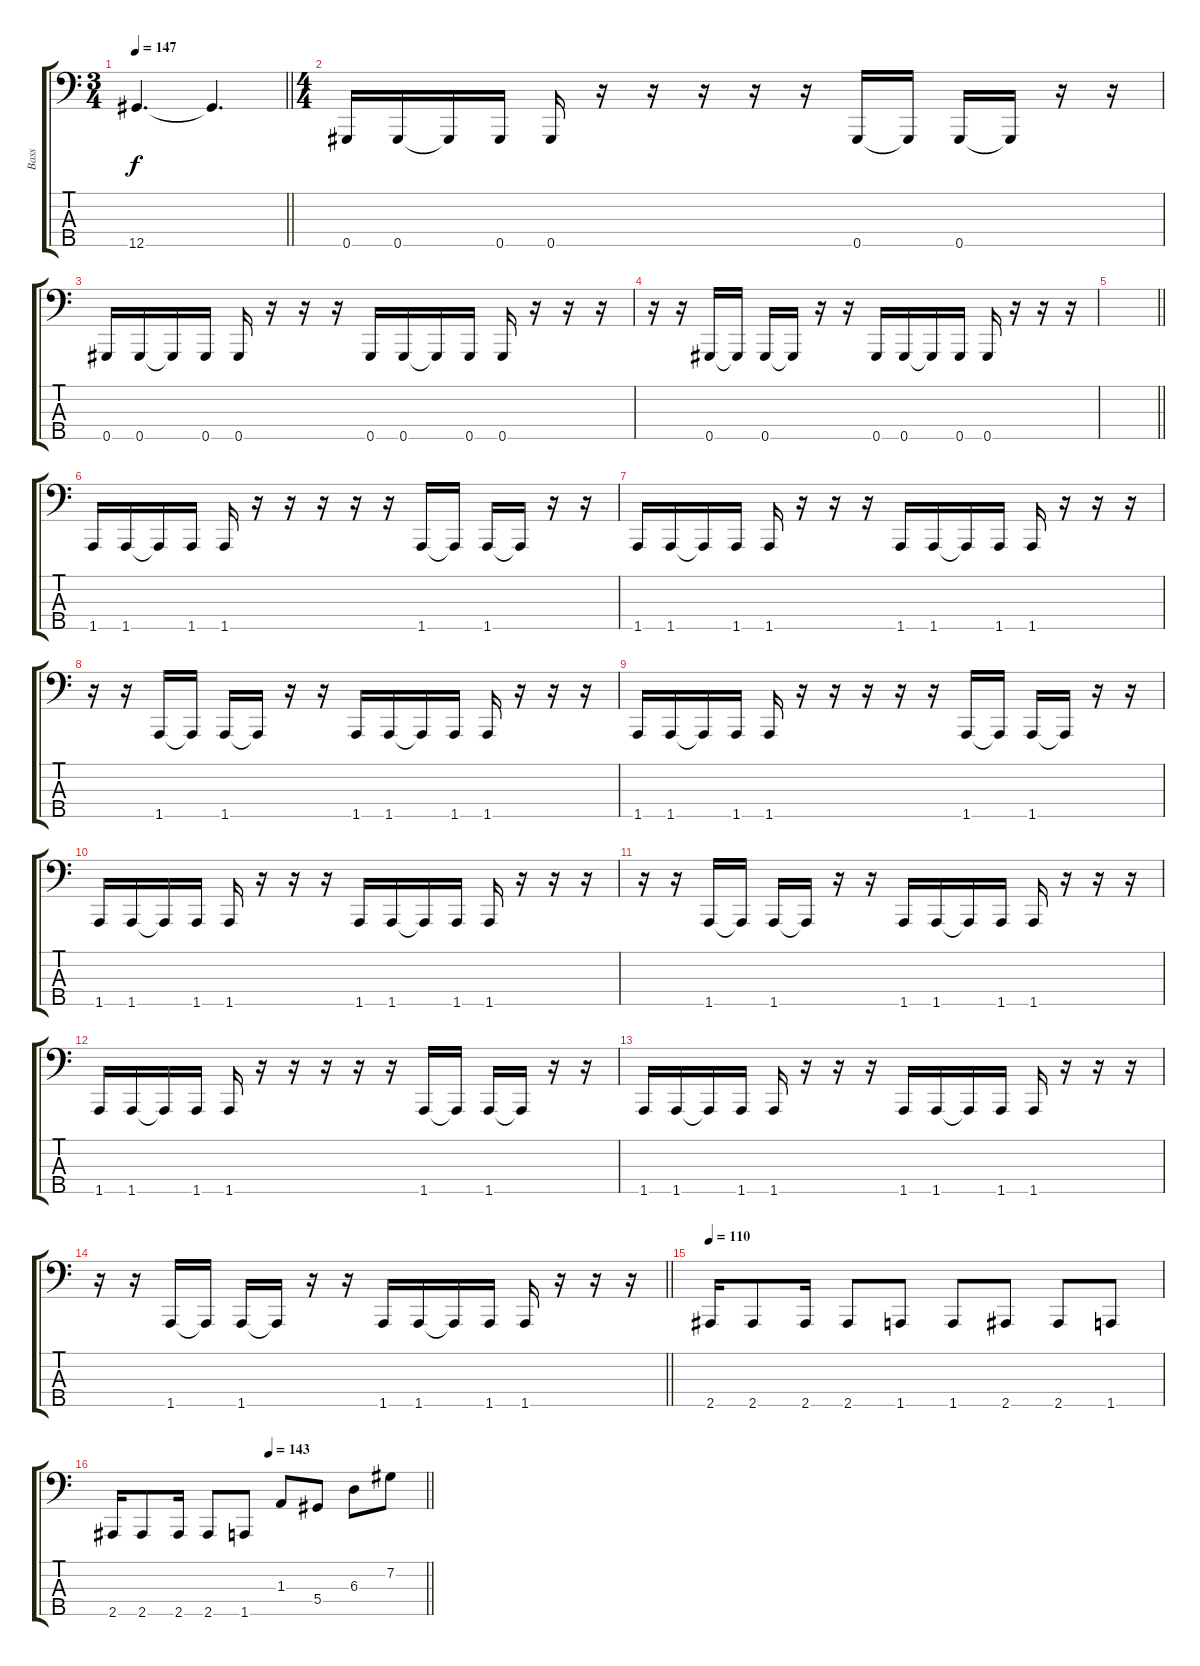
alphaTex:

\track ("Bass" "Bass") {instrument electricbasspick}
\staff {score tabs}
\tuning (Gb2 Db2 Ab1 Eb1 Ab0) {hide}
\ts (3 4)
\tempo 147
\clef f4
\barLineRight lightlight
\ks c
12.5{t}.4{d dy f} 12.5{t}.4{d} |
\ts (4 4)
\section ("" "")
0.5.16 0.5.16 0.5{t}.16 0.5.16 0.5.16 r.16 r.16 r.16 r.16 r.16 0.5.16 0.5{t}.16 0.5.16 0.5{t}.16 r.16 r.16 |
0.5.16 0.5.16 0.5{t}.16 0.5.16 0.5.16 r.16 r.16 r.16 0.5.16 0.5.16 0.5{t}.16 0.5.16 0.5.16 r.16 r.16 r.16 |
r.16 r.16 0.5.16 0.5{t}.16 0.5.16 0.5{t}.16 r.16 r.16 0.5.16 0.5.16 0.5{t}.16 0.5.16 0.5.16 r.16 r.16 r.16 |
\barLineRight lightlight
|
\section ("" "")
1.5.16 1.5.16 1.5{t}.16 1.5.16 1.5.16 r.16 r.16 r.16 r.16 r.16 1.5.16 1.5{t}.16 1.5.16 1.5{t}.16 r.16 r.16 |
1.5.16 1.5.16 1.5{t}.16 1.5.16 1.5.16 r.16 r.16 r.16 1.5.16 1.5.16 1.5{t}.16 1.5.16 1.5.16 r.16 r.16 r.16 |
r.16 r.16 1.5.16 1.5{t}.16 1.5.16 1.5{t}.16 r.16 r.16 1.5.16 1.5.16 1.5{t}.16 1.5.16 1.5.16 r.16 r.16 r.16 |
1.5.16 1.5.16 1.5{t}.16 1.5.16 1.5.16 r.16 r.16 r.16 r.16 r.16 1.5.16 1.5{t}.16 1.5.16 1.5{t}.16 r.16 r.16 |
1.5.16 1.5.16 1.5{t}.16 1.5.16 1.5.16 r.16 r.16 r.16 1.5.16 1.5.16 1.5{t}.16 1.5.16 1.5.16 r.16 r.16 r.16 |
r.16 r.16 1.5.16 1.5{t}.16 1.5.16 1.5{t}.16 r.16 r.16 1.5.16 1.5.16 1.5{t}.16 1.5.16 1.5.16 r.16 r.16 r.16 |
1.5.16 1.5.16 1.5{t}.16 1.5.16 1.5.16 r.16 r.16 r.16 r.16 r.16 1.5.16 1.5{t}.16 1.5.16 1.5{t}.16 r.16 r.16 |
1.5.16 1.5.16 1.5{t}.16 1.5.16 1.5.16 r.16 r.16 r.16 1.5.16 1.5.16 1.5{t}.16 1.5.16 1.5.16 r.16 r.16 r.16 |
\barLineRight lightlight
r.16 r.16 1.5.16 1.5{t}.16 1.5.16 1.5{t}.16 r.16 r.16 1.5.16 1.5.16 1.5{t}.16 1.5.16 1.5.16 r.16 r.16 r.16 |
\section ("" "")
\tempo 110
2.5.16 2.5.8 2.5.16 2.5.8 1.5.8 1.5.8 2.5.8 2.5.8 1.5.8 |
\tempo (143 0.5)
\barLineRight lightlight
2.5.16 2.5.8 2.5.16 2.5.8 1.5.8 1.3.8 5.4.8 6.3.8 7.2.8
